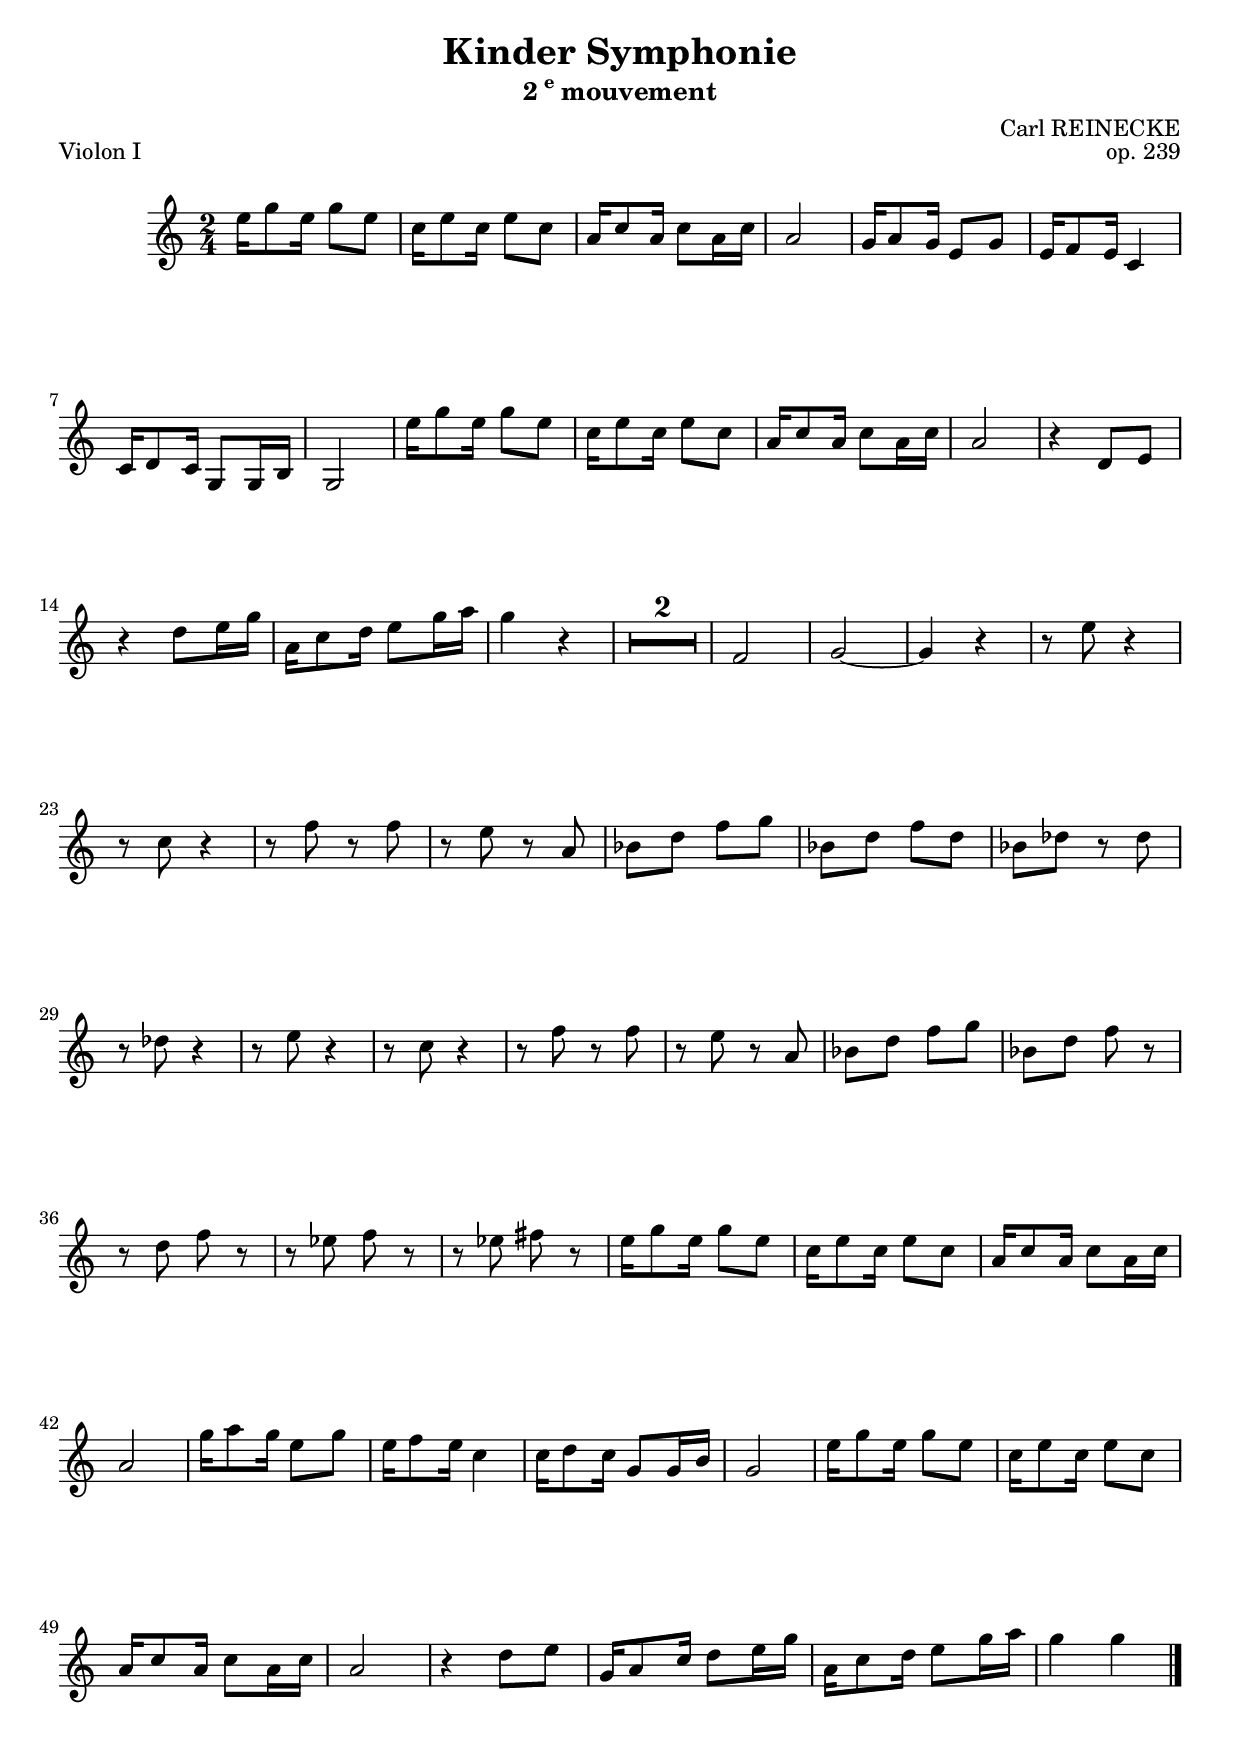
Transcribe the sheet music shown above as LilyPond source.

% Created on Wed Oct 21 20:51:23 CEST 2009
\version "2.13.3"

\include "header.ly"

staffViolonI =  {
	\set Staff.instrumentName = "Violon I"
	\set Staff.shortInstrumentName = "vl. I"
	\set Staff.midiInstrument = "violin"
\relative e'' {
\set Score.markFormatter = #format-mark-box-letters
 \set Score.skipBars = ##t
 \override MultiMeasureRest #'expand-limit = 1 	
\clef "treble" \key c \major \time 2/4 e16 [ g8 e16 ] g8 [ e8 ] | % 2
    c16 [ e8 c16 ] e8 [ c8 ] | % 3
    a16 [ c8 a16 ] c8 [ a16 c16 ] | % 4
    a2  | % 5
    g16 [ a8 g16 ] e8 [ g8 ] | % 6
    e16 [ f8 e16 ] c4 | % 7
    c16 [ d8 c16 ] g8 [ g16 b16 ] | % 8
    g2  | % 9
    e''16 [ g8 e16 ] g8 [ e8 ] | \barNumberCheck #10
    c16 [ e8 c16 ] e8 [ c8 ] | % 11
    a16 [ c8 a16 ] c8 [ a16 c16 ] | % 12
    a2 | % 13
    r4 d,8 [ e8 ] | % 14
    r4 d'8 [ e16 g16 ] | % 15
    a,16 [ c8 d16 ] e8 [ g16 a16 ]  | % 16
    g4 r4 | % 17
    R2*2 | % 19
    f,2 | \barNumberCheck #20
    g2 ~ | % 21
    g4 r4 | % 22
    r8 e'8 r4 | % 23
    r8 c8 r4 | % 24
    r8 f8 r8 f8  | % 25
    r8 e8 r8 a,8 | % 26
    bes8 [ d8 ] f8 [ g8 ] | % 27
    bes,8 [ d8 ] f8 [ d8 ] | % 28
    bes8 [ des8 ] r8 des8 | % 29
    r8 des8 r4 | \barNumberCheck #30
    r8 e8 r4 | % 31
    r8 c8 r4  | % 32
    r8 f8 r8 f8 | % 33
    r8 e8 r8 a,8 | % 34
    bes8 [ d8 ] f8 [ g8 ] | % 35
    bes,8 [ d8 ] f8 r8 | % 36
    r8 d8 f8 r8 | % 37
    r8 es8 f8 r8 | % 38
    r8 es8 fis8 r8  | % 39
    e16 [ g8 e16 ] g8 [ e8 ] | \barNumberCheck #40
    c16 [ e8 c16 ] e8 [ c8 ] | % 41
    a16 [ c8 a16 ] c8 [ a16 c16 ] | % 42
    a2 | % 43
    g'16 [ a8 g16 ] e8 [ g8 ] | % 44
    e16 [ f8 e16 ] c4  | % 45
    c16 [ d8 c16 ] g8 [ g16 b16 ] | % 46
    g2 | % 47
    e'16 [ g8 e16 ] g8 [ e8 ] | % 48
    c16 [ e8 c16 ] e8 [ c8 ] | % 49
    a16 [ c8 a16 ] c8 [ a16 c16 ] | \barNumberCheck #50
    a2  | % 51
    r4 d8 [ e8 ] | % 52
    g,16 [ a8 c16 ] d8 [ e16 g16 ] | % 53
    a,16 [ c8 d16 ] e8 [ g16 a16 ] | % 54
    g4 g4 \bar "|."
    }
}


\book {
\paper {
#(set-paper-size "a4")	
ragged-last-bottom =##f
oddFooterMarkup = \markup {\fill-line {} }
}

\score { 
<< 
\new Staff \with { \remove Instrument_name_engraver } 
\staffViolonI 
>> 
\header {
piece = "Violon I" 
	}  
} 
}
